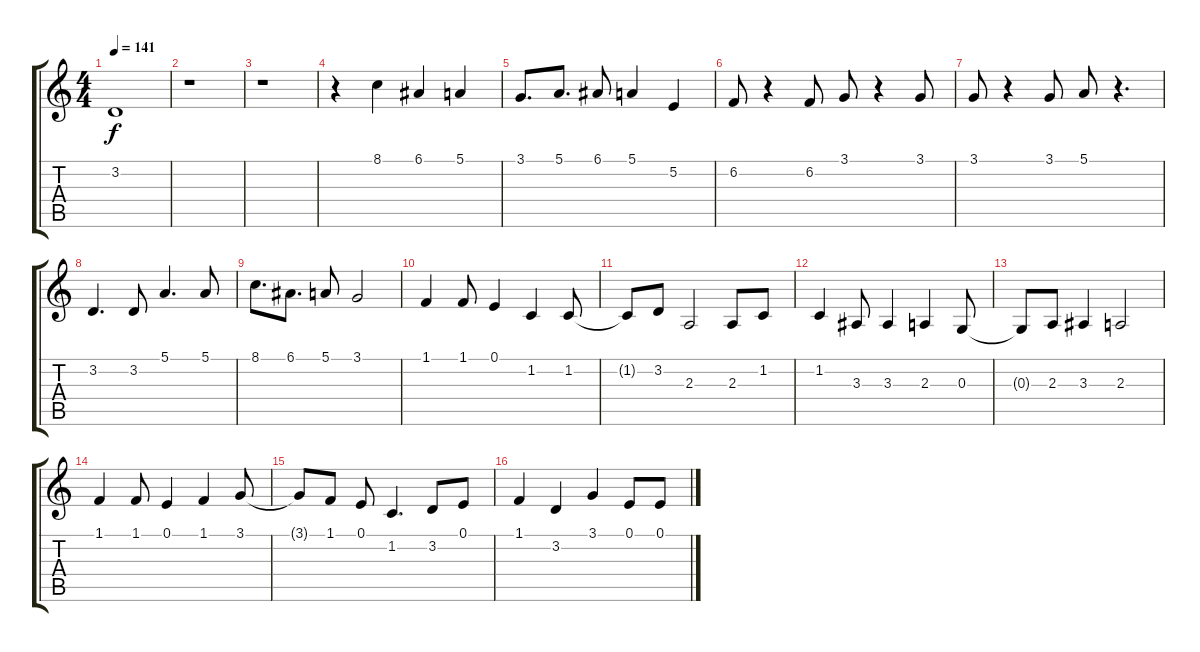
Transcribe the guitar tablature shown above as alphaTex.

\track "" {instrument oboe}
\staff {score tabs}
\tuning (E4 B3 G3 D3 A2 E2) {hide}
\ts (4 4)
\tempo 141
\clef g2
\ks c
3.2{t}.1{dy f} |
r.1 |
r.1 |
r.4 8.1.4 6.1.4 5.1.4 |
3.1.8{d} 5.1.8{d} 6.1.8 5.1.4 5.2.4 |
6.2.8 r.4 6.2.8 3.1.8 r.4 3.1.8 |
3.1.8 r.4 3.1.8 5.1.8 r.4{d} |
3.2.4{d} 3.2.8 5.1.4{d} 5.1.8 |
8.1.8{d} 6.1.8{d} 5.1.8 3.1.2 |
1.1.4 1.1.8 0.1.4 1.2.4 1.2.8 |
1.2{t}.8 3.2.8 2.3.2 2.3.8 1.2.8 |
1.2.4 3.3.8 3.3.4 2.3.4 0.3.8 |
0.3{t}.8 2.3.8 3.3.4 2.3.2 |
1.1.4 1.1.8 0.1.4 1.1.4 3.1.8 |
3.1{t}.8 1.1.8 0.1.8 1.2.4{d} 3.2.8 0.1.8 |
1.1.4 3.2.4 3.1.4 0.1.8 0.1.8
